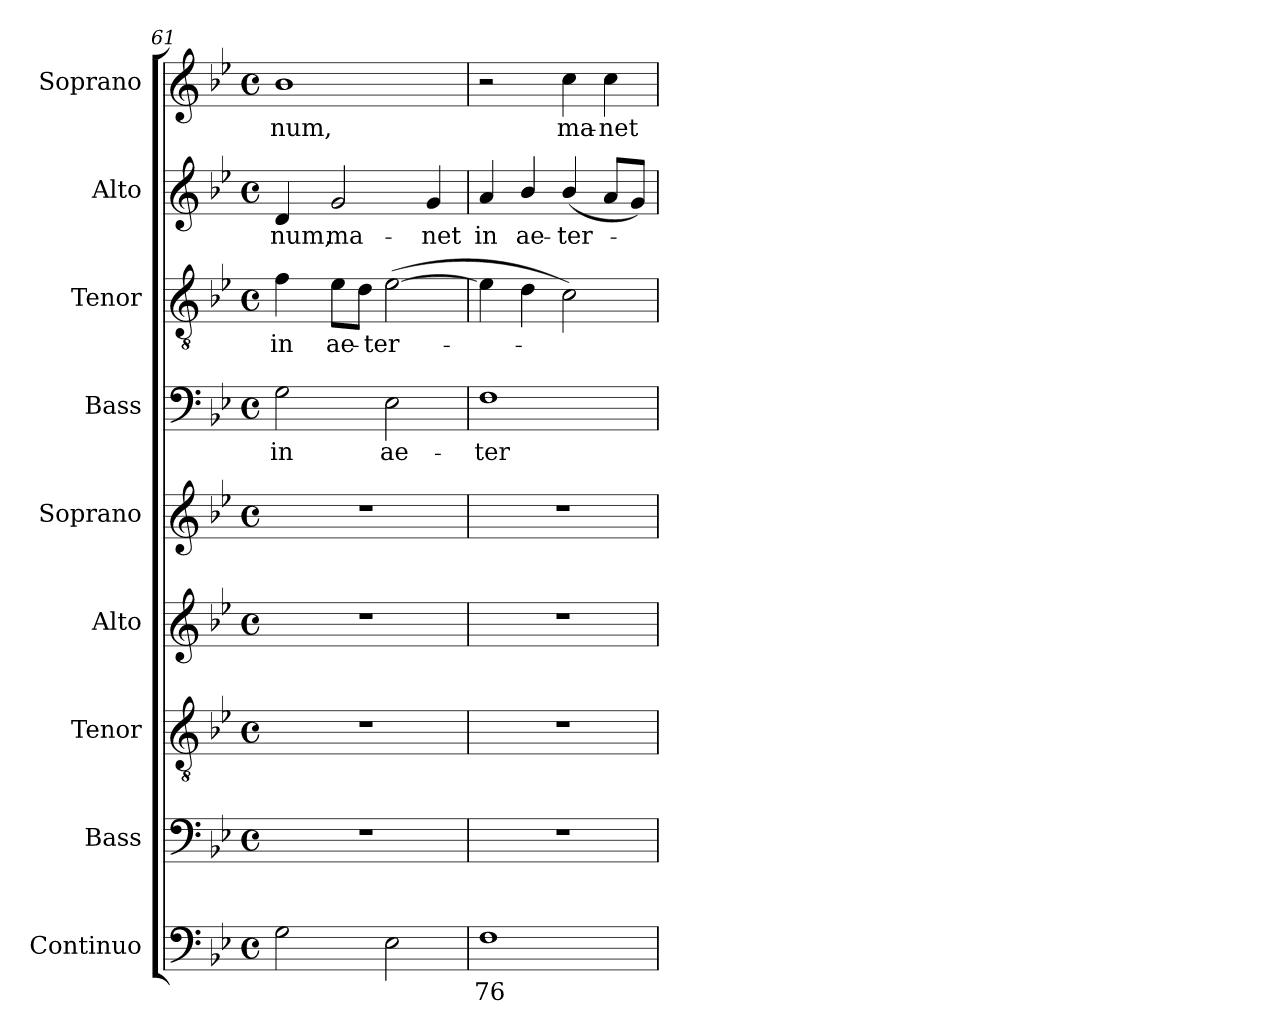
**kern	**text	**kern	**kern	**kern	**kern	**kern	**text	**kern	**text	**kern	**text	**kern	**text
*part9	*part9	*part8	*part7	*part6	*part5	*part4	*part4	*part3	*part3	*part2	*part2	*part1	*part1
*staff9	*staff9	*staff8	*staff7	*staff6	*staff5	*staff4	*staff4	*staff3	*staff3	*staff2	*staff2	*staff1	*staff1
*I"Continuo	*	*I"Bass	*I"Tenor	*I"Alto	*I"Soprano	*I"Bass	*	*I"Tenor	*	*I"Alto	*	*I"Soprano	*
*	*	*I'B.	*I'T.	*I'A.	*I'S.	*I'B.	*	*I'T.	*	*I'A.	*	*I'S.	*
*clefF4	*	*clefF4	*clefGv2	*clefG2	*clefG2	*clefF4	*	*clefGv2	*	*clefG2	*	*clefG2	*
*	*	*	*ITrd7c12	*	*	*	*	*ITrd7c12	*	*	*	*	*
*k[b-e-]	*	*k[b-e-]	*k[b-e-]	*k[b-e-]	*k[b-e-]	*k[b-e-]	*	*k[b-e-]	*	*k[b-e-]	*	*k[b-e-]	*
*B-:	*	*B-:	*B-:	*B-:	*B-:	*B-:	*	*B-:	*	*B-:	*	*B-:	*
*M4/4	*	*M4/4	*M4/4	*M4/4	*M4/4	*M4/4	*	*M4/4	*	*M4/4	*	*M4/4	*
*met(c)	*	*met(c)	*met(c)	*met(c)	*met(c)	*met(c)	*	*met(c)	*	*met(c)	*	*met(c)	*
=61	=61	=61	=61	=61	=61	=61	=61	=61	=61	=61	=61	=61	=61
!	!	!	!	!	!	!	!LO:LY:b:color=#000000	!	!	!	!	!	!
!	!	!	!	!	!	!	!	!	!LO:LY:b:color=#000000	!	!	!	!
!	!	!	!	!	!	!	!	!	!	!	!LO:LY:b:color=#000000	!	!
!	!	!	!	!	!	!	!	!	!	!	!	!	!LO:LY:b:color=#000000
2Gi\	.	1r	1r	1r	1r	2Gi\	in	4Fi\	in	4di/	-num,	1b-i	-num,
!	!	!	!	!	!	!	!	!	!LO:LY:b:color=#000000	!	!	!	!
!	!	!	!	!	!	!	!	!	!	!	!LO:LY:b:color=#000000	!	!
.	.	.	.	.	.	.	.	8E-i\L	ae-	2gi/	ma-	.	.
.	.	.	.	.	.	.	.	8Di\J	.	.	.	.	.
!	!	!	!	!	!	!	!LO:LY:b:color=#000000	!	!	!	!	!	!
!	!	!	!	!	!	!	!	!	!LO:LY:b:color=#000000	!	!	!	!
2E-i\	.	.	.	.	.	2E-i\	ae-	([2E-i\	-ter-	.	.	.	.
!	!	!	!	!	!	!	!	!	!	!	!LO:LY:b:color=#000000	!	!
.	.	.	.	.	.	.	.	.	.	4gi/	-net	.	.
=62	=62	=62	=62	=62	=62	=62	=62	=62	=62	=62	=62	=62	=62
!	!LO:LY:b:color=#000000	!	!	!	!	!	!	!	!	!	!	!	!
!	!	!	!	!	!	!	!LO:LY:b:color=#000000	!	!	!	!	!	!
!	!	!	!	!	!	!	!	!	!	!	!LO:LY:b:color=#000000	!	!
1Fi	76	1r	1r	1r	1r	1Fi	-ter-	4E-i\]	.	4ai/	in	2r	.
!	!	!	!	!	!	!	!	!	!	!	!LO:LY:b:color=#000000	!	!
.	.	.	.	.	.	.	.	4Di\	.	4b-i/	ae-	.	.
!	!	!	!	!	!	!	!	!	!	!	!LO:LY:b:color=#000000	!	!
!	!	!	!	!	!	!	!	!	!	!	!	!	!LO:LY:b:color=#000000
.	.	.	.	.	.	.	.	2Ci\)	.	(4b-i/	-ter-	4cci\	ma-
!	!	!	!	!	!	!	!	!	!	!	!	!	!LO:LY:b:color=#000000
.	.	.	.	.	.	.	.	.	.	8ai/L	.	4cci\	-net
.	.	.	.	.	.	.	.	.	.	8gi/J)	.	.	.
=	=	=	=	=	=	=	=	=	=	=	=	=	=
*-	*-	*-	*-	*-	*-	*-	*-	*-	*-	*-	*-	*-	*-
